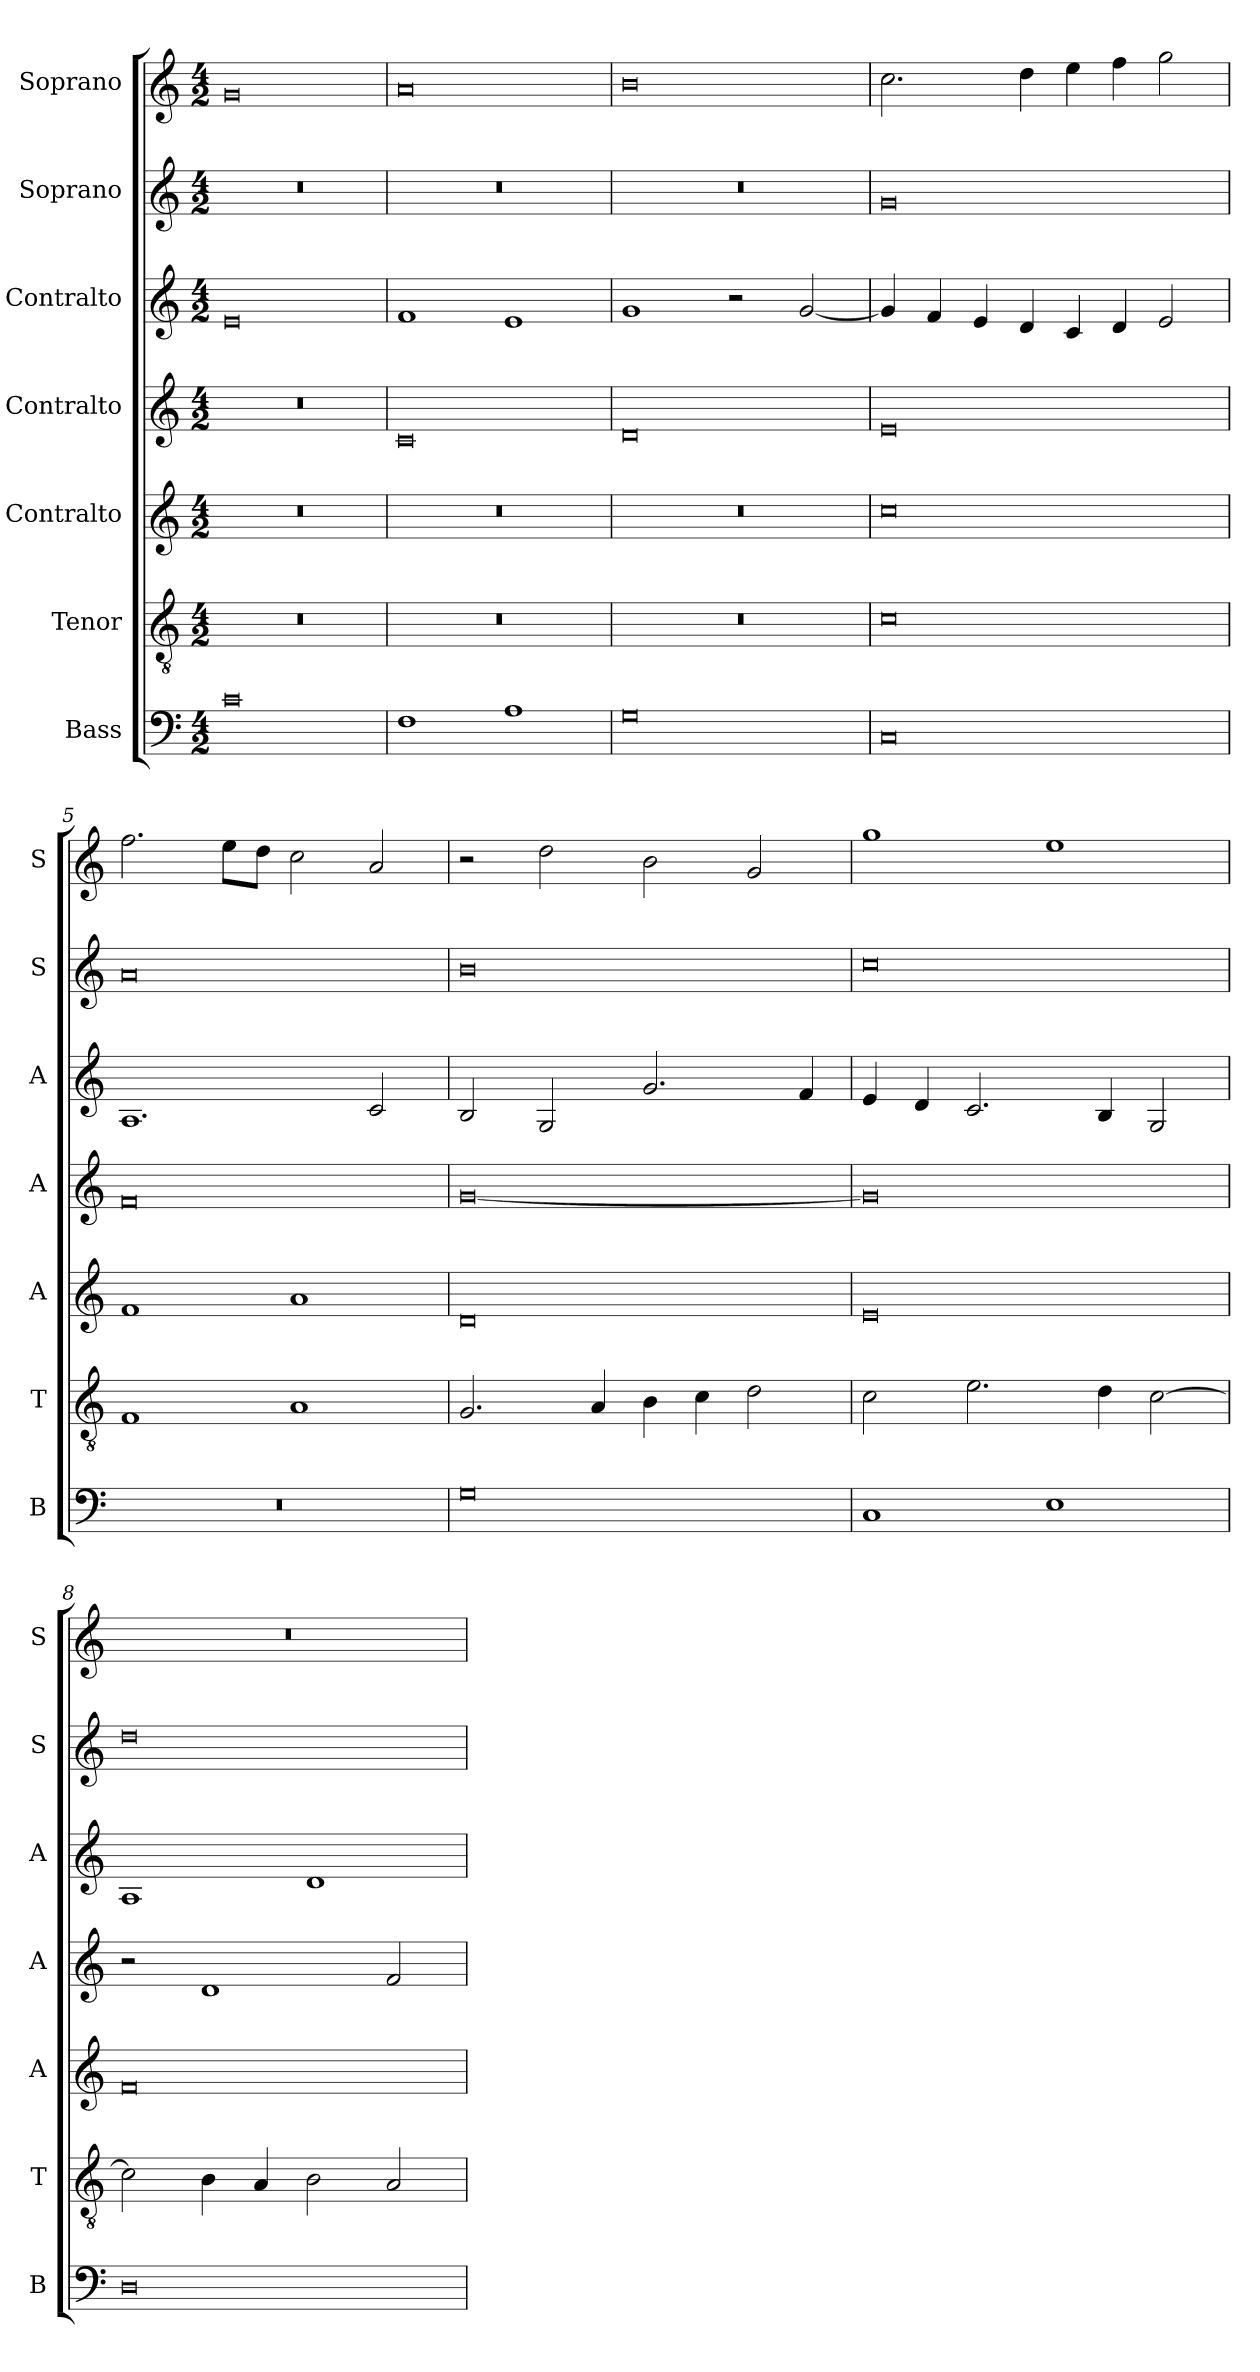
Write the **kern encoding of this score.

**kern	**kern	**kern	**kern	**kern	**kern	**kern
*part7	*part6	*part5	*part4	*part3	*part2	*part1
*staff7	*staff6	*staff5	*staff4	*staff3	*staff2	*staff1
*I"Bass	*I"Tenor	*I"Contralto	*I"Contralto	*I"Contralto	*I"Soprano	*I"Soprano
*I'B	*I'T	*I'A	*I'A	*I'A	*I'S	*I'S
*clefF4	*clefGv2	*clefG2	*clefG2	*clefG2	*clefG2	*clefG2
*k[]	*k[]	*k[]	*k[]	*k[]	*k[]	*k[]
*C:ion	*C:ion	*C:ion	*C:ion	*C:ion	*C:ion	*C:ion
*M4/2	*M4/2	*M4/2	*M4/2	*M4/2	*M4/2	*M4/2
=1	=1	=1	=1	=1	=1	=1
0c	0r	0r	0r	0e	0r	0g
=2	=2	=2	=2	=2	=2	=2
1F	0r	0r	0c	1f	0r	0a
1A	.	.	.	1e	.	.
=3	=3	=3	=3	=3	=3	=3
0G	0r	0r	0d	1g	0r	0b
.	.	.	.	2r	.	.
.	.	.	.	[2g	.	.
=4	=4	=4	=4	=4	=4	=4
0C	0c	0cc	0e	4g]	0g	2.cc
.	.	.	.	4f	.	.
.	.	.	.	4e	.	.
.	.	.	.	4d	.	4dd
.	.	.	.	4c	.	4ee
.	.	.	.	4d	.	4ff
.	.	.	.	2e	.	2gg
=5	=5	=5	=5	=5	=5	=5
0r	1F	1f	0f	1.A	0a	2.ff
.	.	.	.	.	.	8ee\L
.	.	.	.	.	.	8dd\J
.	1A	1a	.	.	.	2cc
.	.	.	.	2c	.	2a
=6	=6	=6	=6	=6	=6	=6
0G	2.G	0d	[0g	2B	0b	2r
.	.	.	.	2G	.	2dd
.	4A	.	.	.	.	.
.	4B	.	.	2.g	.	2b
.	4c	.	.	.	.	.
.	2d	.	.	.	.	2g
.	.	.	.	4f	.	.
=7	=7	=7	=7	=7	=7	=7
1C	2c	0e	0g]	4e	0cc	1gg
.	.	.	.	4d	.	.
.	2.e	.	.	2.c	.	.
1E	.	.	.	.	.	1ee
.	4d	.	.	4B	.	.
.	[2c	.	.	2G	.	.
=8	=8	=8	=8	=8	=8	=8
0D	2c]	0f	2r	1A	0dd	0r
.	4B	.	1d	.	.	.
.	4A	.	.	.	.	.
.	2B	.	.	1d	.	.
.	2A	.	2f	.	.	.
=	=	=	=	=	=	=
*-	*-	*-	*-	*-	*-	*-
